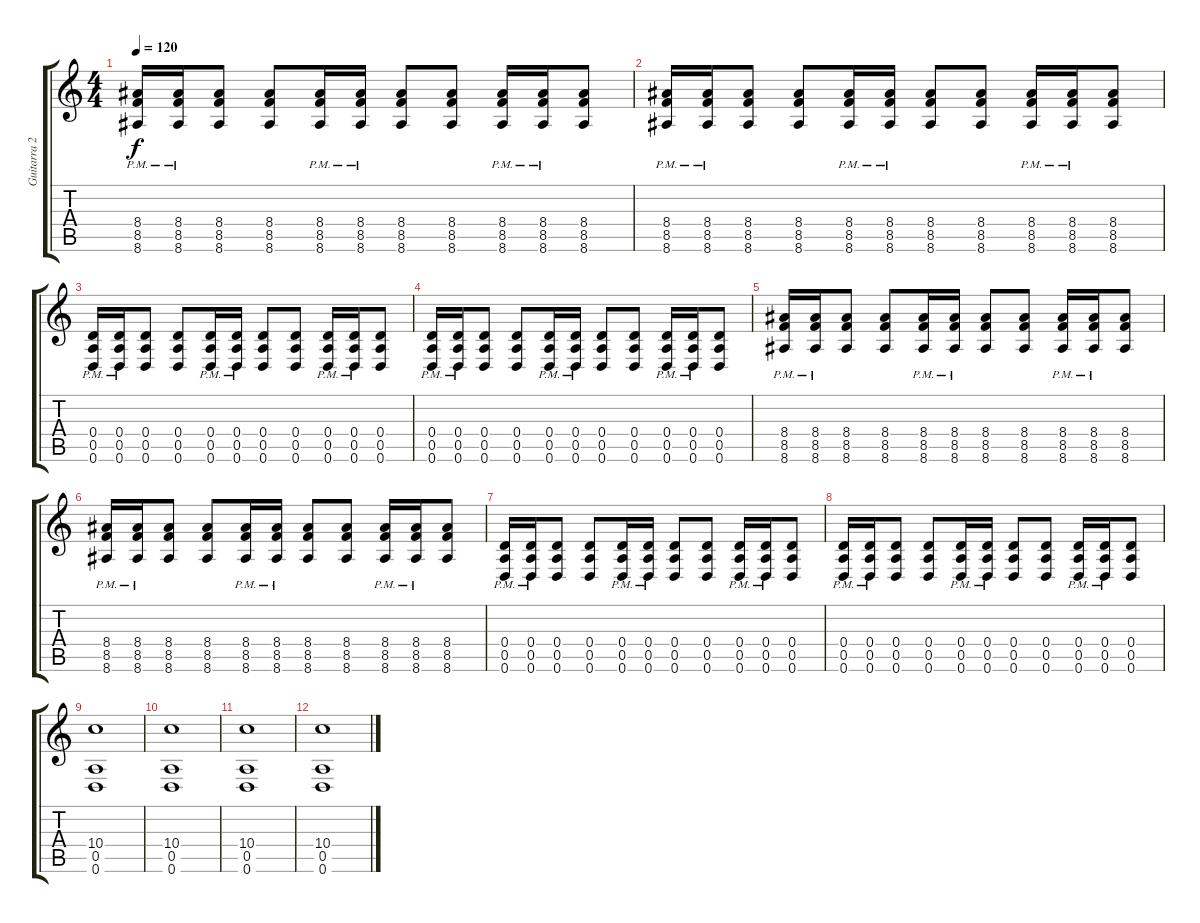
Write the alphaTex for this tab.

\track ("Guitarra 2" "Guitarra 2") {instrument distortionguitar}
\staff {score tabs}
\tuning (E4 B3 G3 D3 A2 D2) {hide}
\ts (4 4)
\tempo 120
\clef g2
\ks c
(8.4{pm} 8.5{pm} 8.6{pm}).16{dy f} (8.4{pm} 8.5{pm} 8.6{pm}).16 (8.4 8.5 8.6).8 (8.4 8.5 8.6).8 (8.4{pm} 8.5{pm} 8.6{pm}).16 (8.4{pm} 8.5{pm} 8.6{pm}).16 (8.4 8.5 8.6).8 (8.4 8.5 8.6).8 (8.4{pm} 8.5{pm} 8.6{pm}).16 (8.4{pm} 8.5{pm} 8.6{pm}).16 (8.4 8.5 8.6).8 |
(8.4{pm} 8.5{pm} 8.6{pm}).16 (8.4{pm} 8.5{pm} 8.6{pm}).16 (8.4 8.5 8.6).8 (8.4 8.5 8.6).8 (8.4{pm} 8.5{pm} 8.6{pm}).16 (8.4{pm} 8.5{pm} 8.6{pm}).16 (8.4 8.5 8.6).8 (8.4 8.5 8.6).8 (8.4{pm} 8.5{pm} 8.6{pm}).16 (8.4{pm} 8.5{pm} 8.6{pm}).16 (8.4 8.5 8.6).8 |
(0.4{pm} 0.5{pm} 0.6{pm}).16 (0.4{pm} 0.5{pm} 0.6{pm}).16 (0.4 0.5 0.6).8 (0.4 0.5 0.6).8 (0.4{pm} 0.5{pm} 0.6{pm}).16 (0.4{pm} 0.5{pm} 0.6{pm}).16 (0.4 0.5 0.6).8 (0.4 0.5 0.6).8 (0.4{pm} 0.5{pm} 0.6{pm}).16 (0.4{pm} 0.5{pm} 0.6{pm}).16 (0.4 0.5 0.6).8 |
(0.4{pm} 0.5{pm} 0.6{pm}).16 (0.4{pm} 0.5{pm} 0.6{pm}).16 (0.4 0.5 0.6).8 (0.4 0.5 0.6).8 (0.4{pm} 0.5{pm} 0.6{pm}).16 (0.4{pm} 0.5{pm} 0.6{pm}).16 (0.4 0.5 0.6).8 (0.4 0.5 0.6).8 (0.4{pm} 0.5{pm} 0.6{pm}).16 (0.4{pm} 0.5{pm} 0.6{pm}).16 (0.4 0.5 0.6).8 |
(8.4{pm} 8.5{pm} 8.6{pm}).16 (8.4{pm} 8.5{pm} 8.6{pm}).16 (8.4 8.5 8.6).8 (8.4 8.5 8.6).8 (8.4{pm} 8.5{pm} 8.6{pm}).16 (8.4{pm} 8.5{pm} 8.6{pm}).16 (8.4 8.5 8.6).8 (8.4 8.5 8.6).8 (8.4{pm} 8.5{pm} 8.6{pm}).16 (8.4{pm} 8.5{pm} 8.6{pm}).16 (8.4 8.5 8.6).8 |
(8.4{pm} 8.5{pm} 8.6{pm}).16 (8.4{pm} 8.5{pm} 8.6{pm}).16 (8.4 8.5 8.6).8 (8.4 8.5 8.6).8 (8.4{pm} 8.5{pm} 8.6{pm}).16 (8.4{pm} 8.5{pm} 8.6{pm}).16 (8.4 8.5 8.6).8 (8.4 8.5 8.6).8 (8.4{pm} 8.5{pm} 8.6{pm}).16 (8.4{pm} 8.5{pm} 8.6{pm}).16 (8.4 8.5 8.6).8 |
(0.4{pm} 0.5{pm} 0.6{pm}).16 (0.4{pm} 0.5{pm} 0.6{pm}).16 (0.4 0.5 0.6).8 (0.4 0.5 0.6).8 (0.4{pm} 0.5{pm} 0.6{pm}).16 (0.4{pm} 0.5{pm} 0.6{pm}).16 (0.4 0.5 0.6).8 (0.4 0.5 0.6).8 (0.4{pm} 0.5{pm} 0.6{pm}).16 (0.4{pm} 0.5{pm} 0.6{pm}).16 (0.4 0.5 0.6).8 |
(0.4{pm} 0.5{pm} 0.6{pm}).16 (0.4{pm} 0.5{pm} 0.6{pm}).16 (0.4 0.5 0.6).8 (0.4 0.5 0.6).8 (0.4{pm} 0.5{pm} 0.6{pm}).16 (0.4{pm} 0.5{pm} 0.6{pm}).16 (0.4 0.5 0.6).8 (0.4 0.5 0.6).8 (0.4{pm} 0.5{pm} 0.6{pm}).16 (0.4{pm} 0.5{pm} 0.6{pm}).16 (0.4 0.5 0.6).8 |
(10.4 0.5 0.6).1 |
(10.4 0.5 0.6).1 |
(10.4 0.5 0.6).1 |
(10.4 0.5 0.6).1
